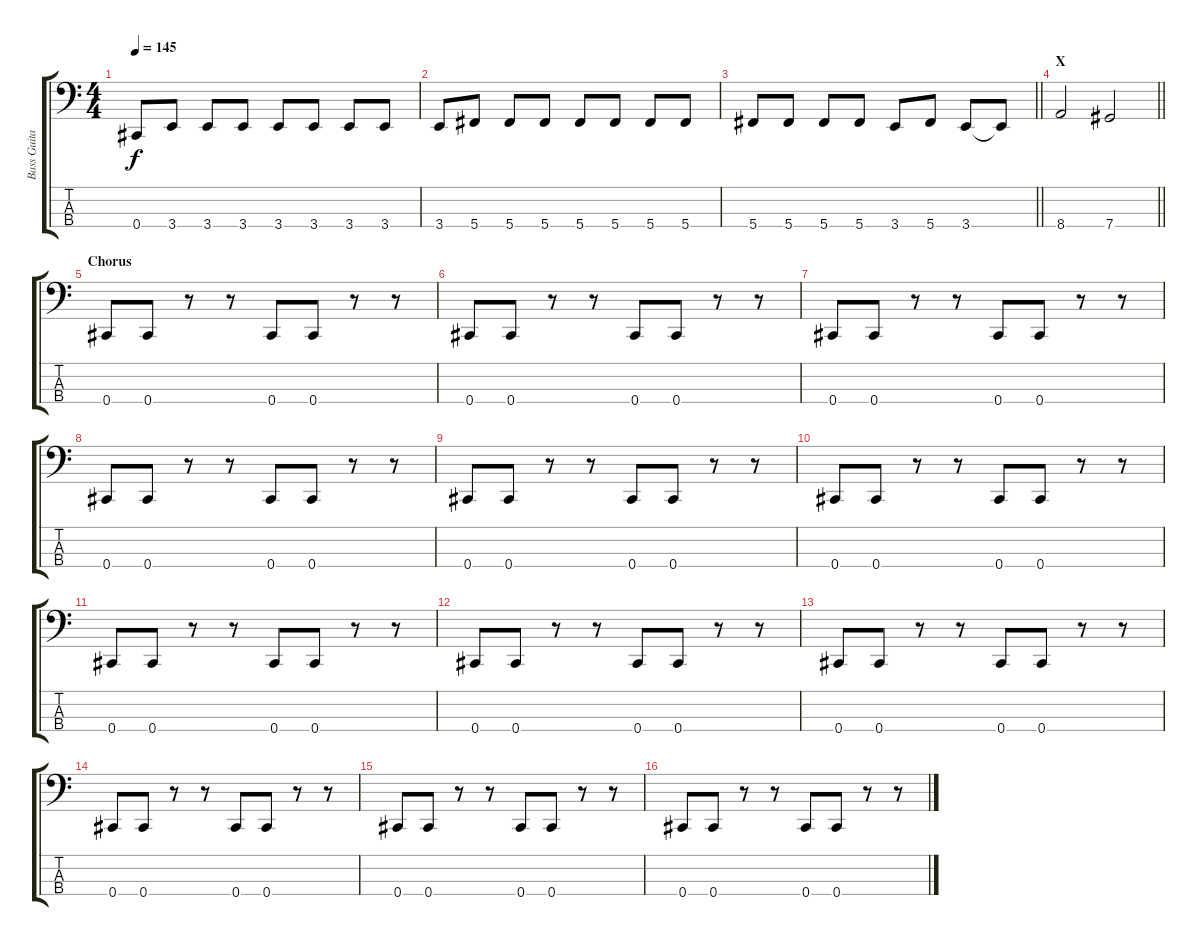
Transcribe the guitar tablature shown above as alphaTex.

\track ("Bass Guitar" "Bass Guita") {instrument electricbassfinger}
\staff {score tabs}
\tuning (Gb2 Db2 Ab1 Db1) {hide}
\ts (4 4)
\tempo 145
\clef f4
\ks c
0.4.8{dy f} 3.4.8 3.4.8 3.4.8 3.4.8 3.4.8 3.4.8 3.4.8 |
3.4.8 5.4.8 5.4.8 5.4.8 5.4.8 5.4.8 5.4.8 5.4.8 |
\barLineRight lightlight
5.4.8 5.4.8 5.4.8 5.4.8 3.4.8 5.4.8 3.4.8 3.4{t}.8 |
\section ("" "X")
\barLineRight lightlight
8.4.2 7.4.2 |
\section ("" "Chorus")
0.4.8 0.4.8 r.8 r.8 0.4.8 0.4.8 r.8 r.8 |
0.4.8 0.4.8 r.8 r.8 0.4.8 0.4.8 r.8 r.8 |
0.4.8 0.4.8 r.8 r.8 0.4.8 0.4.8 r.8 r.8 |
0.4.8 0.4.8 r.8 r.8 0.4.8 0.4.8 r.8 r.8 |
0.4.8 0.4.8 r.8 r.8 0.4.8 0.4.8 r.8 r.8 |
0.4.8 0.4.8 r.8 r.8 0.4.8 0.4.8 r.8 r.8 |
0.4.8 0.4.8 r.8 r.8 0.4.8 0.4.8 r.8 r.8 |
0.4.8 0.4.8 r.8 r.8 0.4.8 0.4.8 r.8 r.8 |
0.4.8 0.4.8 r.8 r.8 0.4.8 0.4.8 r.8 r.8 |
0.4.8 0.4.8 r.8 r.8 0.4.8 0.4.8 r.8 r.8 |
0.4.8 0.4.8 r.8 r.8 0.4.8 0.4.8 r.8 r.8 |
0.4.8 0.4.8 r.8 r.8 0.4.8 0.4.8 r.8 r.8
